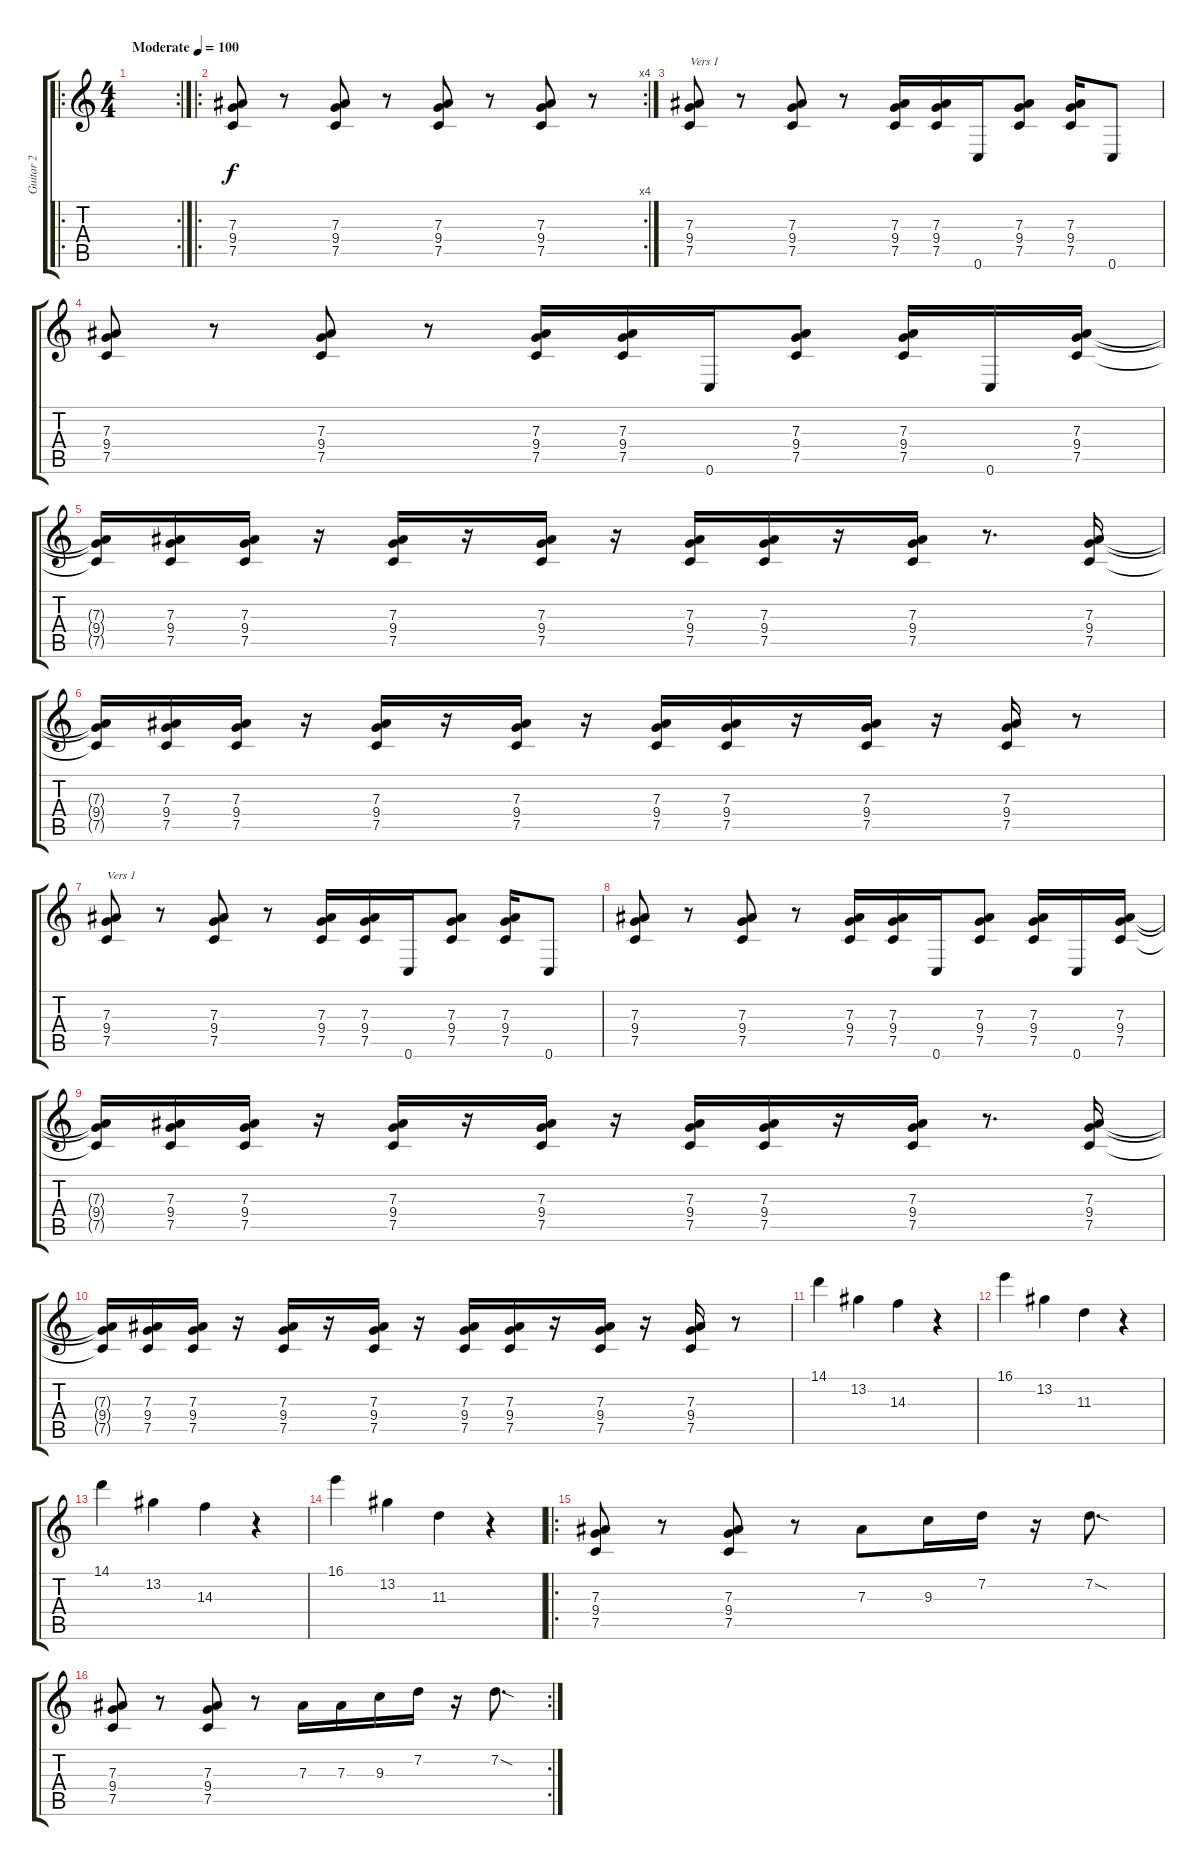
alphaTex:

\track ("Guitar 2" "Guitar 2") {instrument overdrivenguitar}
\staff {score tabs}
\tuning (C4 G3 Eb3 Bb2 F2 C2) {hide}
\ro
\rc 2
\ts (4 4)
\tempo (100 "Moderate")
\clef g2
\ks c
|
\ro
\rc 4
(7.3 9.4 7.5).8 r.8 (7.3 9.4 7.5).8 r.8 (7.3 9.4 7.5).8 r.8 (7.3 9.4 7.5).8 r.8 |
(7.3 9.4 7.5).8{txt "Vers 1"} r.8 (7.3 9.4 7.5).8 r.8 (7.3 9.4 7.5).16 (7.3 9.4 7.5).16 0.6.16 (7.3 9.4 7.5).8 (7.3 9.4 7.5).16 0.6.8 |
(7.3 9.4 7.5).8 r.8 (7.3 9.4 7.5).8 r.8 (7.3 9.4 7.5).16 (7.3 9.4 7.5).16 0.6.16 (7.3 9.4 7.5).8 (7.3 9.4 7.5).16 0.6.16 (7.3 9.4 7.5).16 |
(7.3{t} 9.4{t} 7.5{t}).16 (7.3 9.4 7.5).16 (7.3 9.4 7.5).16 r.16 (7.3 9.4 7.5).16 r.16 (7.3 9.4 7.5).16 r.16 (7.3 9.4 7.5).16 (7.3 9.4 7.5).16 r.16 (7.3 9.4 7.5).16 r.8{d} (7.3 9.4 7.5).16 |
(7.3{t} 9.4{t} 7.5{t}).16 (7.3 9.4 7.5).16 (7.3 9.4 7.5).16 r.16 (7.3 9.4 7.5).16 r.16 (7.3 9.4 7.5).16 r.16 (7.3 9.4 7.5).16 (7.3 9.4 7.5).16 r.16 (7.3 9.4 7.5).16 r.16 (7.3 9.4 7.5).16 r.8 |
(7.3 9.4 7.5).8{txt "Vers 1"} r.8 (7.3 9.4 7.5).8 r.8 (7.3 9.4 7.5).16 (7.3 9.4 7.5).16 0.6.16 (7.3 9.4 7.5).8 (7.3 9.4 7.5).16 0.6.8 |
(7.3 9.4 7.5).8 r.8 (7.3 9.4 7.5).8 r.8 (7.3 9.4 7.5).16 (7.3 9.4 7.5).16 0.6.16 (7.3 9.4 7.5).8 (7.3 9.4 7.5).16 0.6.16 (7.3 9.4 7.5).16 |
(7.3{t} 9.4{t} 7.5{t}).16 (7.3 9.4 7.5).16 (7.3 9.4 7.5).16 r.16 (7.3 9.4 7.5).16 r.16 (7.3 9.4 7.5).16 r.16 (7.3 9.4 7.5).16 (7.3 9.4 7.5).16 r.16 (7.3 9.4 7.5).16 r.8{d} (7.3 9.4 7.5).16 |
(7.3{t} 9.4{t} 7.5{t}).16 (7.3 9.4 7.5).16 (7.3 9.4 7.5).16 r.16 (7.3 9.4 7.5).16 r.16 (7.3 9.4 7.5).16 r.16 (7.3 9.4 7.5).16 (7.3 9.4 7.5).16 r.16 (7.3 9.4 7.5).16 r.16 (7.3 9.4 7.5).16 r.8 |
14.1.4 13.2.4 14.3.4 r.4 |
16.1.4 13.2.4 11.3.4 r.4 |
14.1.4 13.2.4 14.3.4 r.4 |
16.1.4 13.2.4 11.3.4 r.4 |
\ro
(7.3 9.4 7.5).8 r.8 (7.3 9.4 7.5).8 r.8 7.3.8 9.3.16 7.2.16 r.16 7.2{sod}.8{d} |
\rc 2
(7.3 9.4 7.5).8 r.8 (7.3 9.4 7.5).8 r.8 7.3.16 7.3.16 9.3.16 7.2.16 r.16 7.2{sod}.8{d}
